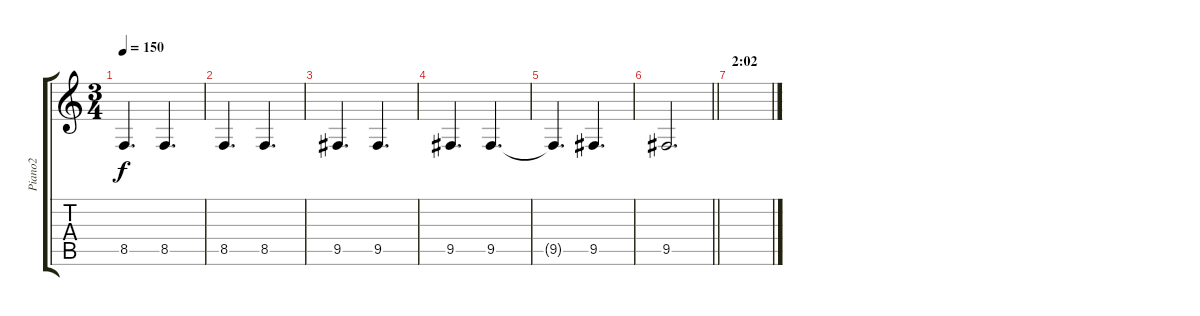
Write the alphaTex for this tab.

\track ("Piano2" "Piano2") {instrument acousticgrandpiano}
\staff {score tabs}
\tuning (E4 B3 G3 D3 A2 E2) {hide}
\ts (3 4)
\tempo 150
\clef g2
\ks c
8.5.4{d dy f} 8.5.4{d} |
8.5.4{d} 8.5.4{d} |
9.5.4{d} 9.5.4{d} |
9.5.4{d} 9.5.4{d} |
9.5{t}.4{d} 9.5.4{d} |
\barLineRight lightlight
9.5.2{d} |
\section ("" "2:02")
